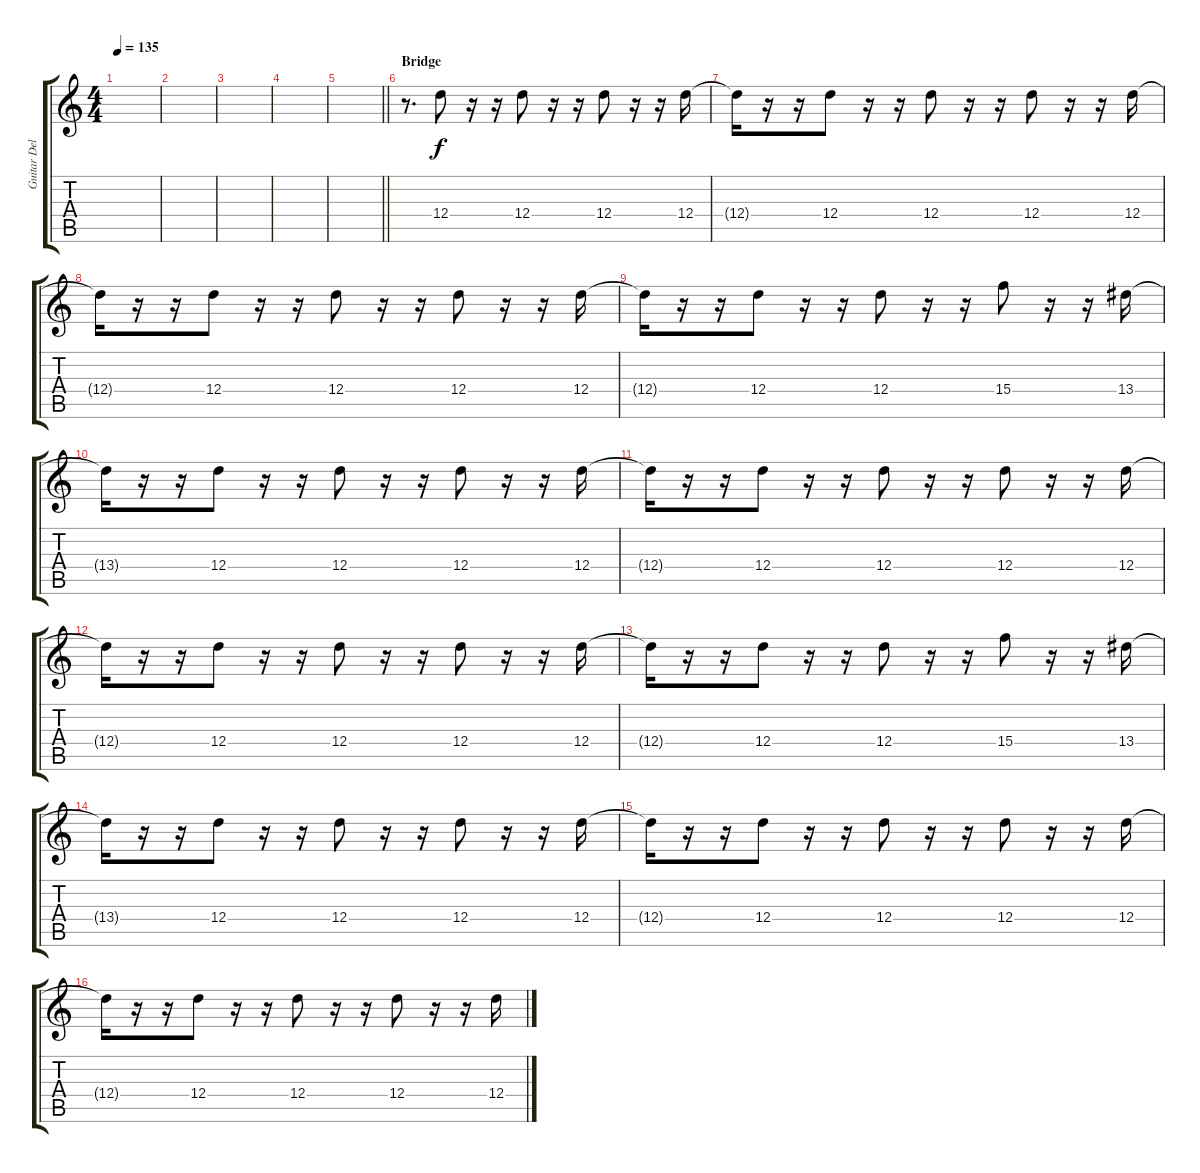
\track ("Guitar Delay" "Guitar Del") {instrument acousticguitarnylon}
\staff {score tabs}
\tuning (E4 B3 G3 D3 A2 E2) {hide}
\ts (4 4)
\tempo 135
\clef g2
\ks c
|
|
|
|
\barLineRight lightlight
|
\section ("" "Bridge")
r.8{d} 12.4.8 r.16 r.16 12.4.8 r.16 r.16 12.4.8 r.16 r.16 12.4.16 |
12.4{t}.16 r.16 r.16 12.4.8 r.16 r.16 12.4.8 r.16 r.16 12.4.8 r.16 r.16 12.4.16 |
12.4{t}.16 r.16 r.16 12.4.8 r.16 r.16 12.4.8 r.16 r.16 12.4.8 r.16 r.16 12.4.16 |
12.4{t}.16 r.16 r.16 12.4.8 r.16 r.16 12.4.8 r.16 r.16 15.4.8 r.16 r.16 13.4.16 |
13.4{t}.16 r.16 r.16 12.4.8 r.16 r.16 12.4.8 r.16 r.16 12.4.8 r.16 r.16 12.4.16 |
12.4{t}.16 r.16 r.16 12.4.8 r.16 r.16 12.4.8 r.16 r.16 12.4.8 r.16 r.16 12.4.16 |
12.4{t}.16 r.16 r.16 12.4.8 r.16 r.16 12.4.8 r.16 r.16 12.4.8 r.16 r.16 12.4.16 |
12.4{t}.16 r.16 r.16 12.4.8 r.16 r.16 12.4.8 r.16 r.16 15.4.8 r.16 r.16 13.4.16 |
13.4{t}.16 r.16 r.16 12.4.8 r.16 r.16 12.4.8 r.16 r.16 12.4.8 r.16 r.16 12.4.16 |
12.4{t}.16 r.16 r.16 12.4.8 r.16 r.16 12.4.8 r.16 r.16 12.4.8 r.16 r.16 12.4.16 |
12.4{t}.16 r.16 r.16 12.4.8 r.16 r.16 12.4.8 r.16 r.16 12.4.8 r.16 r.16 12.4.16
